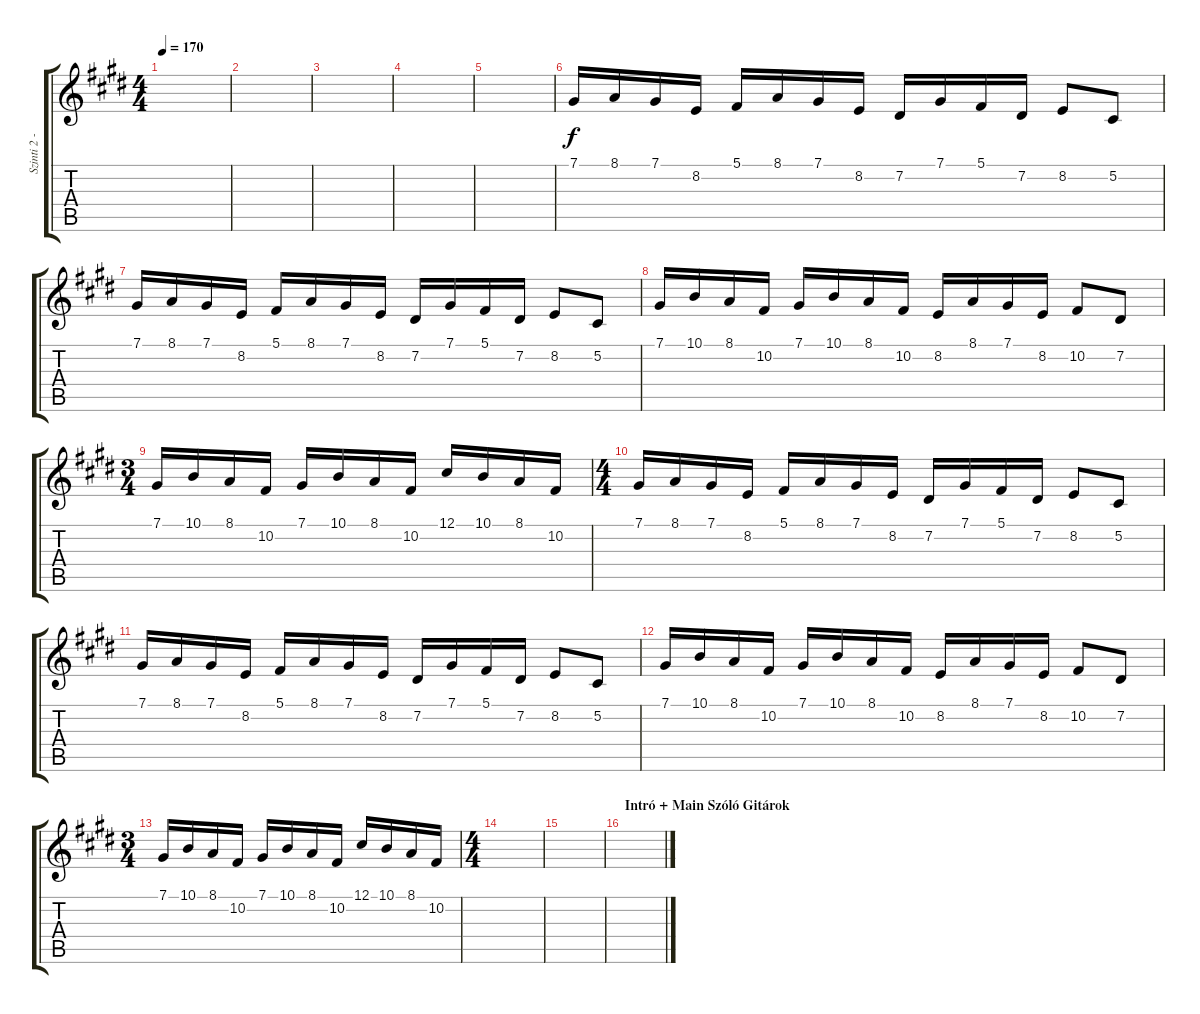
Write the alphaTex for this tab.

\track ("Szinti 2 - Kórus, Strings" "Szinti 2 -") {instrument stringensemble1}
\staff {score tabs}
\tuning (Db4 Ab3 E3 B2 Gb2 Db2) {hide}
\ts (4 4)
\tempo 170
\clef g2
\ks c#minor
|
|
|
|
|
7.1.16{volume 13} 8.1.16 7.1.16 8.2.16 5.1.16 8.1.16 7.1.16 8.2.16 7.2.16 7.1.16 5.1.16 7.2.16 8.2.8 5.2.8 |
7.1.16 8.1.16 7.1.16 8.2.16 5.1.16 8.1.16 7.1.16 8.2.16 7.2.16 7.1.16 5.1.16 7.2.16 8.2.8 5.2.8 |
7.1.16 10.1.16 8.1.16 10.2.16 7.1.16 10.1.16 8.1.16 10.2.16 8.2.16 8.1.16 7.1.16 8.2.16 10.2.8 7.2.8 |
\ts (3 4)
7.1.16 10.1.16 8.1.16 10.2.16 7.1.16 10.1.16 8.1.16 10.2.16 12.1.16 10.1.16 8.1.16 10.2.16 |
\ts (4 4)
7.1.16 8.1.16 7.1.16 8.2.16 5.1.16 8.1.16 7.1.16 8.2.16 7.2.16 7.1.16 5.1.16 7.2.16 8.2.8 5.2.8 |
7.1.16 8.1.16 7.1.16 8.2.16 5.1.16 8.1.16 7.1.16 8.2.16 7.2.16 7.1.16 5.1.16 7.2.16 8.2.8 5.2.8 |
7.1.16 10.1.16 8.1.16 10.2.16 7.1.16 10.1.16 8.1.16 10.2.16 8.2.16 8.1.16 7.1.16 8.2.16 10.2.8 7.2.8 |
\ts (3 4)
7.1.16 10.1.16 8.1.16 10.2.16 7.1.16 10.1.16 8.1.16 10.2.16 12.1.16 10.1.16 8.1.16 10.2.16 |
\ts (4 4)
|
|
\section ("" "Intró + Main Szóló Gitárok")
